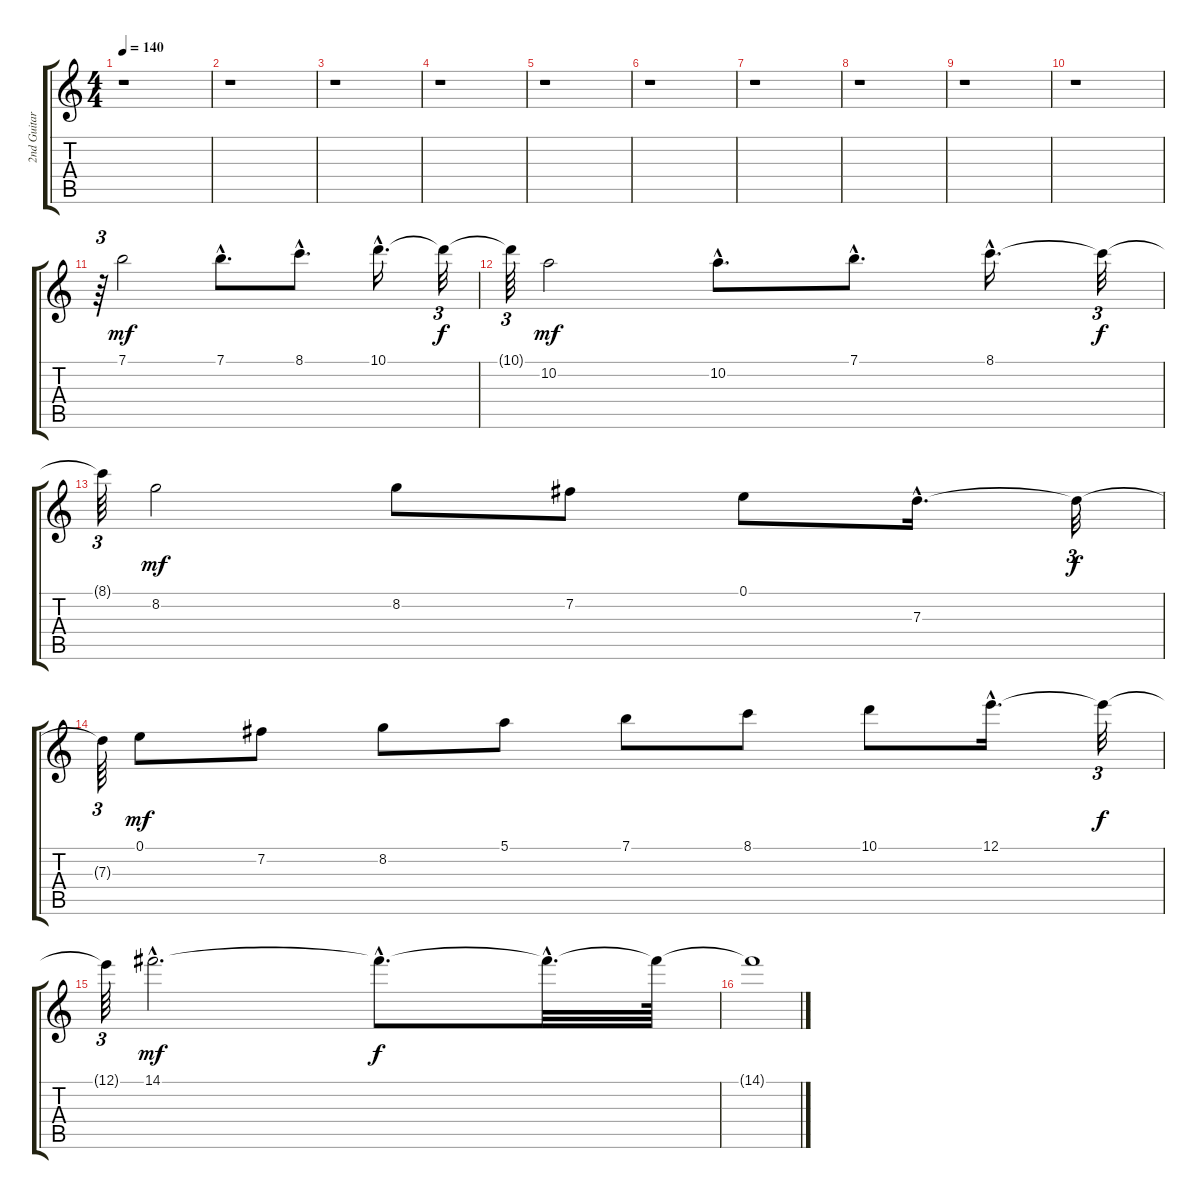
\track ("2nd Guitar" "2nd Guitar") {instrument distortionguitar}
\staff {score tabs}
\tuning (E4 B3 G3 D3 A2 E2) {hide}
\ts (4 4)
\tempo 140
\clef g2
\ks c
r.1{dy mp} |
r.1 |
r.1 |
r.1 |
r.1 |
r.1 |
r.1 |
r.1 |
r.1 |
r.1 |
r.64{tu (3 2)} 7.1.2{dy mf balance 16} 7.1{hac}.8{d} 8.1{hac}.8{d} 10.1{hac}.16{d} 10.1{t}.32{tu (3 2) dy f} |
10.1{t}.64{tu (3 2)} 10.2.2{dy mf} 10.2{hac}.8{d} 7.1{hac}.8{d} 8.1{hac}.16{d} 8.1{t}.32{tu (3 2) dy f} |
8.1{t}.64{tu (3 2)} 8.2.2{dy mf} 8.2.8 7.2.8 0.1.8 7.3{hac}.16{d} 7.3{t}.32{tu (3 2) dy f} |
7.3{t}.64{tu (3 2)} 0.1.8{dy mf} 7.2.8 8.2.8 5.1.8 7.1.8 8.1.8 10.1.8 12.1{hac}.16{d} 12.1{t}.32{tu (3 2) dy f} |
12.1{t}.64{tu (3 2)} 14.1{hac}.2{d dy mf} 14.1{hac t}.8{d dy f} 14.1{hac t}.32{d} 14.1{t}.64 |
14.1{t}.1
